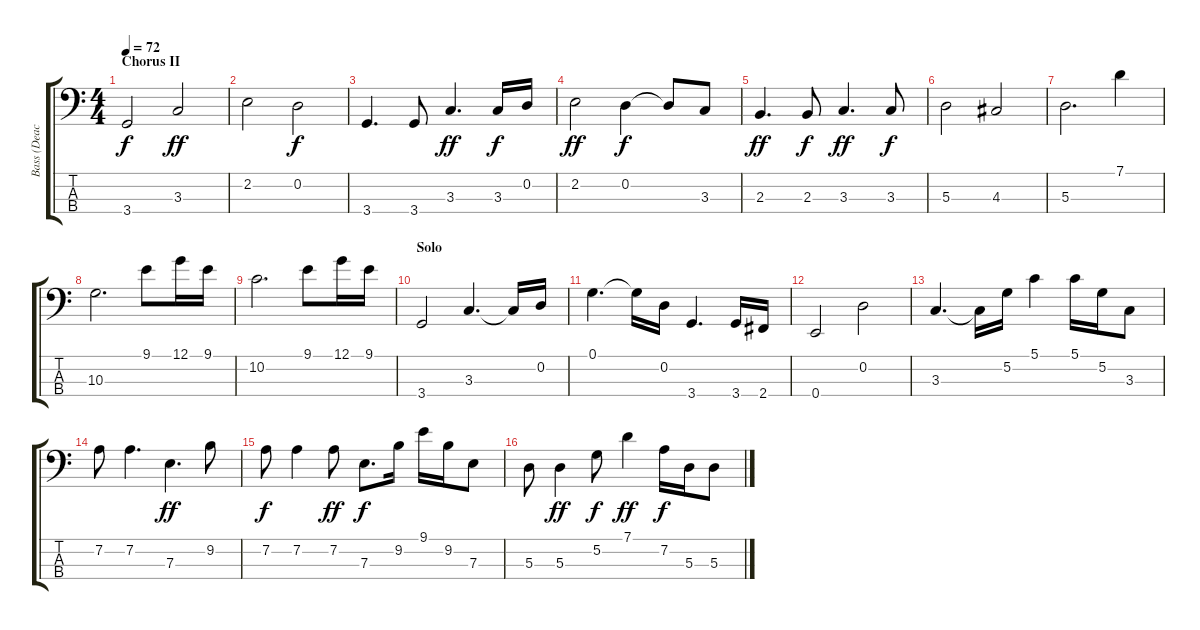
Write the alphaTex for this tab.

\track ("Bass (Deacon)" "Bass (Deac") {instrument fretlessbass}
\staff {score tabs}
\tuning (G2 D2 A1 E1) {hide}
\ts (4 4)
\section ("" "Chorus II")
\tempo 72
\clef f4
\ks c
3.4.2{dy f} 3.3.2{dy ff} |
2.2.2 0.2.2{dy f} |
3.4.4{d} 3.4.8 3.3.4{d dy ff} 3.3.16{dy f} 0.2.16 |
2.2.2{dy ff} 0.2.4{dy f} 0.2{t}.8 3.3.8 |
2.3.4{d dy ff} 2.3.8{dy f} 3.3.4{d dy ff} 3.3.8{dy f} |
5.3.2 4.3.2 |
5.3.2{d} 7.1.4 |
10.3.2{d} 9.1.8 12.1.16 9.1.16 |
10.2.2{d} 9.1.8 12.1.16 9.1.16 |
\section ("" "Solo")
3.4.2 3.3.4{d} 3.3{t}.16 0.2.16 |
0.1.4{d} 0.1{t}.16 0.2.16 3.4.4{d} 3.4.16 2.4.16 |
0.4.2 0.2.2 |
3.3.4{d} 3.3{t}.16 5.2.16 5.1.4 5.1.16 5.2.16 3.3.8 |
7.2.8 7.2.4{d} 7.3.4{d dy ff} 9.2.8 |
7.2.8{dy f} 7.2.4 7.2.8{dy ff} 7.3.8{d dy f} 9.2.16 9.1.16 9.2.16 7.3.8 |
5.3.8 5.3.4{dy ff} 5.2.8{dy f} 7.1.4{dy ff} 7.2.16{dy f} 5.3.16 5.3.8
